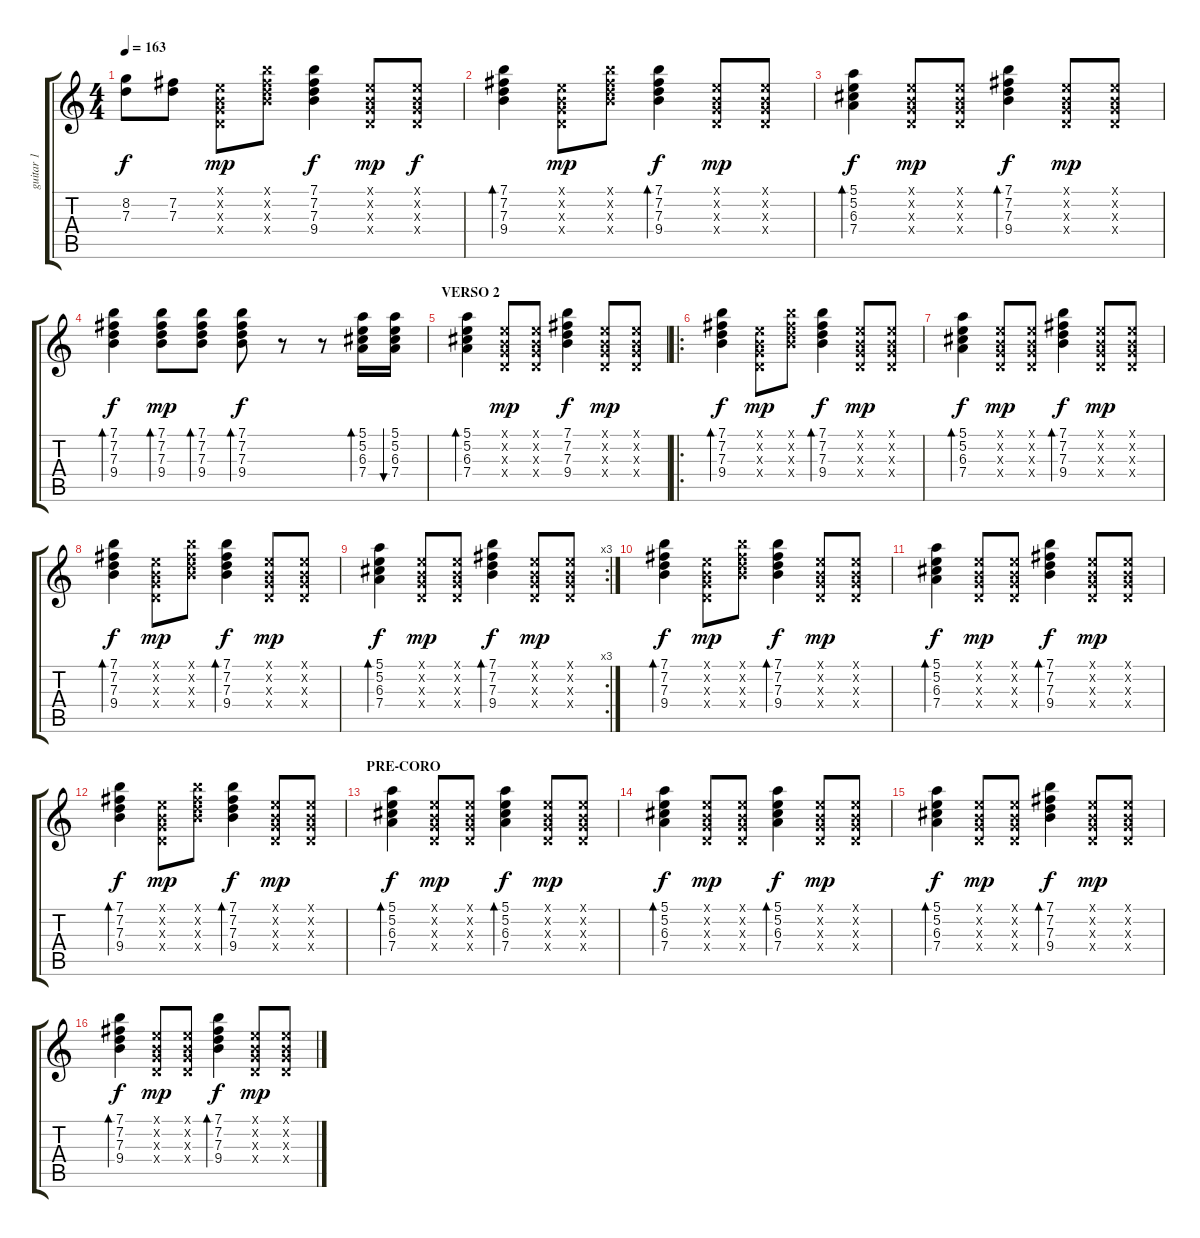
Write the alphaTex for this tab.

\track ("guitar 1" "guitar 1") {instrument acousticguitarsteel}
\staff {score tabs}
\tuning (E4 B3 G3 D3 A2 E2) {hide}
\ts (4 4)
\tempo 163
\clef g2
\ks c
(8.2 7.3).8{dy f} (7.2 7.3).8 (0.1{x} 0.2{x} 0.3{x} 0.4{x}).8{dy mp} (7.1{x} 7.2{x} 7.3{x} 9.4{x}).8 (7.1 7.2 7.3 9.4).4{dy f} (0.1{x} 0.2{x} 0.3{x} 0.4{x}).8{dy mp} (0.1{x} 0.2{x} 0.3{x} 0.4{x}).8{dy f} |
(7.1 7.2 7.3 9.4).4{bd 60} (0.1{x} 0.2{x} 0.3{x} 0.4{x}).8{dy mp} (7.1{x} 7.2{x} 7.3{x} 9.4{x}).8 (7.1 7.2 7.3 9.4).4{bd 60 dy f} (0.1{x} 0.2{x} 0.3{x} 0.4{x}).8{dy mp} (0.1{x} 0.2{x} 0.3{x} 0.4{x}).8 |
(5.1 5.2 6.3 7.4).4{bd 60 dy f} (0.1{x} 0.2{x} 0.3{x} 0.4{x}).8{dy mp} (0.1{x} 0.2{x} 0.3{x} 0.4{x}).8 (7.1 7.2 7.3 9.4).4{bd 60 dy f} (0.1{x} 0.2{x} 0.3{x} 0.4{x}).8{dy mp} (0.1{x} 0.2{x} 0.3{x} 0.4{x}).8 |
(7.1 7.2 7.3 9.4).4{bd 60 dy f} (7.1 7.2 7.3 9.4).8{bd 60 dy mp} (7.1 7.2 7.3 9.4).8{bd 60} (7.1 7.2 7.3 9.4).8{bd 60 dy f} r.8 r.8 (5.1 5.2 6.3 7.4).16{bd 60} (5.1 5.2 6.3 7.4).16{bu 60} |
\section ("" "VERSO 2")
(5.1 5.2 6.3 7.4).4{bd 60} (0.1{x} 0.2{x} 0.3{x} 0.4{x}).8{dy mp} (0.1{x} 0.2{x} 0.3{x} 0.4{x}).8 (7.1 7.2 7.3 9.4).4{dy f} (0.1{x} 0.2{x} 0.3{x} 0.4{x}).8{dy mp} (0.1{x} 0.2{x} 0.3{x} 0.4{x}).8 |
\ro
(7.1 7.2 7.3 9.4).4{bd 60 dy f} (0.1{x} 0.2{x} 0.3{x} 0.4{x}).8{dy mp} (7.1{x} 7.2{x} 7.3{x} 9.4{x}).8 (7.1 7.2 7.3 9.4).4{bd 60 dy f} (0.1{x} 0.2{x} 0.3{x} 0.4{x}).8{dy mp} (0.1{x} 0.2{x} 0.3{x} 0.4{x}).8 |
(5.1 5.2 6.3 7.4).4{bd 60 dy f} (0.1{x} 0.2{x} 0.3{x} 0.4{x}).8{dy mp} (0.1{x} 0.2{x} 0.3{x} 0.4{x}).8 (7.1 7.2 7.3 9.4).4{bd 60 dy f} (0.1{x} 0.2{x} 0.3{x} 0.4{x}).8{dy mp} (0.1{x} 0.2{x} 0.3{x} 0.4{x}).8 |
(7.1 7.2 7.3 9.4).4{bd 60 dy f} (0.1{x} 0.2{x} 0.3{x} 0.4{x}).8{dy mp} (7.1{x} 7.2{x} 7.3{x} 9.4{x}).8 (7.1 7.2 7.3 9.4).4{bd 60 dy f} (0.1{x} 0.2{x} 0.3{x} 0.4{x}).8{dy mp} (0.1{x} 0.2{x} 0.3{x} 0.4{x}).8 |
\rc 3
(5.1 5.2 6.3 7.4).4{bd 60 dy f} (0.1{x} 0.2{x} 0.3{x} 0.4{x}).8{dy mp} (0.1{x} 0.2{x} 0.3{x} 0.4{x}).8 (7.1 7.2 7.3 9.4).4{bd 60 dy f} (0.1{x} 0.2{x} 0.3{x} 0.4{x}).8{dy mp} (0.1{x} 0.2{x} 0.3{x} 0.4{x}).8 |
(7.1 7.2 7.3 9.4).4{bd 60 dy f} (0.1{x} 0.2{x} 0.3{x} 0.4{x}).8{dy mp} (7.1{x} 7.2{x} 7.3{x} 9.4{x}).8 (7.1 7.2 7.3 9.4).4{bd 60 dy f} (0.1{x} 0.2{x} 0.3{x} 0.4{x}).8{dy mp} (0.1{x} 0.2{x} 0.3{x} 0.4{x}).8 |
(5.1 5.2 6.3 7.4).4{bd 60 dy f} (0.1{x} 0.2{x} 0.3{x} 0.4{x}).8{dy mp} (0.1{x} 0.2{x} 0.3{x} 0.4{x}).8 (7.1 7.2 7.3 9.4).4{bd 60 dy f} (0.1{x} 0.2{x} 0.3{x} 0.4{x}).8{dy mp} (0.1{x} 0.2{x} 0.3{x} 0.4{x}).8 |
(7.1 7.2 7.3 9.4).4{bd 60 dy f} (0.1{x} 0.2{x} 0.3{x} 0.4{x}).8{dy mp} (7.1{x} 7.2{x} 7.3{x} 9.4{x}).8 (7.1 7.2 7.3 9.4).4{bd 60 dy f} (0.1{x} 0.2{x} 0.3{x} 0.4{x}).8{dy mp} (0.1{x} 0.2{x} 0.3{x} 0.4{x}).8 |
\section ("" "PRE-CORO")
(5.1 5.2 6.3 7.4).4{bd 60 dy f} (0.1{x} 0.2{x} 0.3{x} 0.4{x}).8{dy mp} (0.1{x} 0.2{x} 0.3{x} 0.4{x}).8 (5.1 5.2 6.3 7.4).4{bd 60 dy f} (0.1{x} 0.2{x} 0.3{x} 0.4{x}).8{dy mp} (0.1{x} 0.2{x} 0.3{x} 0.4{x}).8 |
(5.1 5.2 6.3 7.4).4{bd 60 dy f} (0.1{x} 0.2{x} 0.3{x} 0.4{x}).8{dy mp} (0.1{x} 0.2{x} 0.3{x} 0.4{x}).8 (5.1 5.2 6.3 7.4).4{bd 60 dy f} (0.1{x} 0.2{x} 0.3{x} 0.4{x}).8{dy mp} (0.1{x} 0.2{x} 0.3{x} 0.4{x}).8 |
(5.1 5.2 6.3 7.4).4{bd 60 dy f} (0.1{x} 0.2{x} 0.3{x} 0.4{x}).8{dy mp} (0.1{x} 0.2{x} 0.3{x} 0.4{x}).8 (7.1 7.2 7.3 9.4).4{bd 60 dy f} (0.1{x} 0.2{x} 0.3{x} 0.4{x}).8{dy mp} (0.1{x} 0.2{x} 0.3{x} 0.4{x}).8 |
(7.1 7.2 7.3 9.4).4{bd 60 dy f} (0.1{x} 0.2{x} 0.3{x} 0.4{x}).8{dy mp} (0.1{x} 0.2{x} 0.3{x} 0.4{x}).8 (7.1 7.2 7.3 9.4).4{bd 60 dy f} (0.1{x} 0.2{x} 0.3{x} 0.4{x}).8{dy mp} (0.1{x} 0.2{x} 0.3{x} 0.4{x}).8
